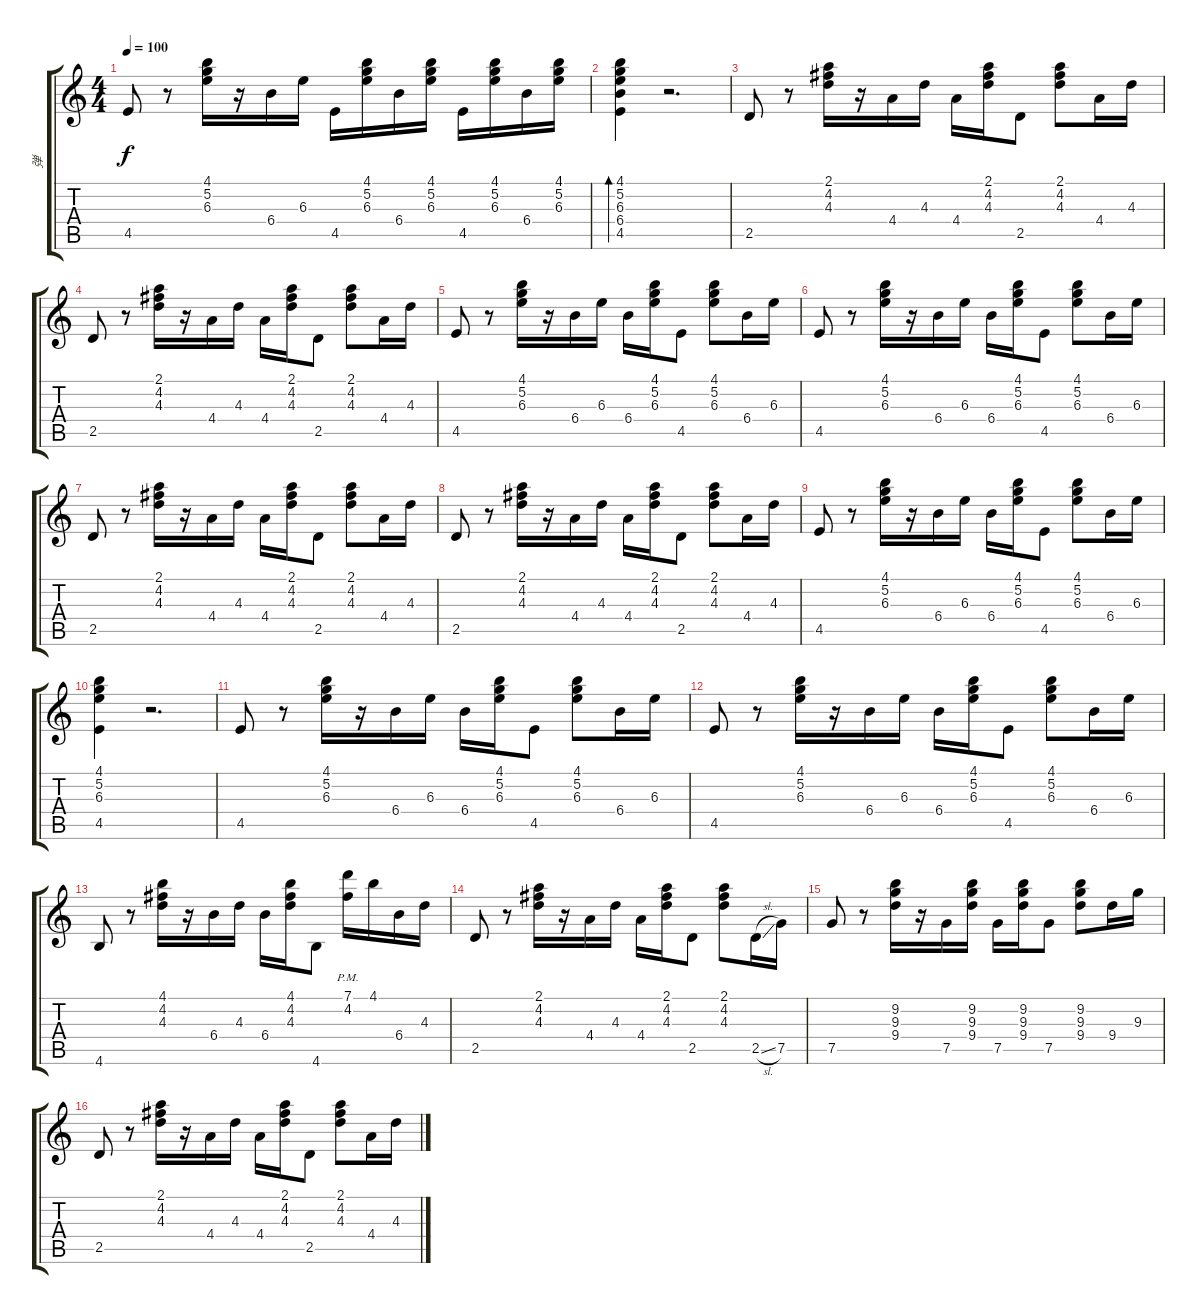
\track ("弹" "弹") {instrument acousticguitarsteel}
\staff {score tabs}
\tuning (G4 D4 Bb3 F3 C3 G2) {hide}
\ts (4 4)
\tempo 100
\clef g2
\ks c
4.5.8{dy f} r.8 (4.1 5.2 6.3).16 r.16 6.4.16 6.3.16 4.5.16 (4.1 5.2 6.3).16 6.4.16 (4.1 5.2 6.3).16 4.5.16 (4.1 5.2 6.3).16 6.4.16 (4.1 5.2 6.3).16 |
(4.1 5.2 6.3 6.4 4.5).4{bd 120} r.2{d} |
2.5.8 r.8 (2.1 4.2 4.3).16 r.16 4.4.16 4.3.16 4.4.16 (2.1 4.2 4.3).16 2.5.8 (2.1 4.2 4.3).8 4.4.16 4.3.16 |
2.5.8 r.8 (2.1 4.2 4.3).16 r.16 4.4.16 4.3.16 4.4.16 (2.1 4.2 4.3).16 2.5.8 (2.1 4.2 4.3).8 4.4.16 4.3.16 |
4.5.8 r.8 (4.1 5.2 6.3).16 r.16 6.4.16 6.3.16 6.4.16 (4.1 5.2 6.3).16 4.5.8 (4.1 5.2 6.3).8 6.4.16 6.3.16 |
4.5.8 r.8 (4.1 5.2 6.3).16 r.16 6.4.16 6.3.16 6.4.16 (4.1 5.2 6.3).16 4.5.8 (4.1 5.2 6.3).8 6.4.16 6.3.16 |
2.5.8 r.8 (2.1 4.2 4.3).16 r.16 4.4.16 4.3.16 4.4.16 (2.1 4.2 4.3).16 2.5.8 (2.1 4.2 4.3).8 4.4.16 4.3.16 |
2.5.8 r.8 (2.1 4.2 4.3).16 r.16 4.4.16 4.3.16 4.4.16 (2.1 4.2 4.3).16 2.5.8 (2.1 4.2 4.3).8 4.4.16 4.3.16 |
4.5.8 r.8 (4.1 5.2 6.3).16 r.16 6.4.16 6.3.16 6.4.16 (4.1 5.2 6.3).16 4.5.8 (4.1 5.2 6.3).8 6.4.16 6.3.16 |
(4.1 5.2 6.3 4.5).4 r.2{d} |
4.5.8 r.8 (4.1 5.2 6.3).16 r.16 6.4.16 6.3.16 6.4.16 (4.1 5.2 6.3).16 4.5.8 (4.1 5.2 6.3).8 6.4.16 6.3.16 |
4.5.8 r.8 (4.1 5.2 6.3).16 r.16 6.4.16 6.3.16 6.4.16 (4.1 5.2 6.3).16 4.5.8 (4.1 5.2 6.3).8 6.4.16 6.3.16 |
4.6.8 r.8 (4.1 4.2 4.3).16 r.16 6.4.16 4.3.16 6.4.16 (4.1 4.2 4.3).16 4.6.8 (7.1{pm} 4.2).16 4.1.16 6.4.16 4.3.16 |
2.5.8 r.8 (2.1 4.2 4.3).16 r.16 4.4.16 4.3.16 4.4.16 (2.1 4.2 4.3).16 2.5.8 (2.1 4.2 4.3).8 2.5{sl}.16 7.5.16 |
7.5.8 r.8 (9.2 9.3 9.4).16 r.16 7.5.16 (9.2 9.3 9.4).16 7.5.16 (9.2 9.3 9.4).16 7.5.8 (9.2 9.3 9.4).8 9.4.16 9.3.16 |
2.5.8 r.8 (2.1 4.2 4.3).16 r.16 4.4.16 4.3.16 4.4.16 (2.1 4.2 4.3).16 2.5.8 (2.1 4.2 4.3).8 4.4.16 4.3.16
